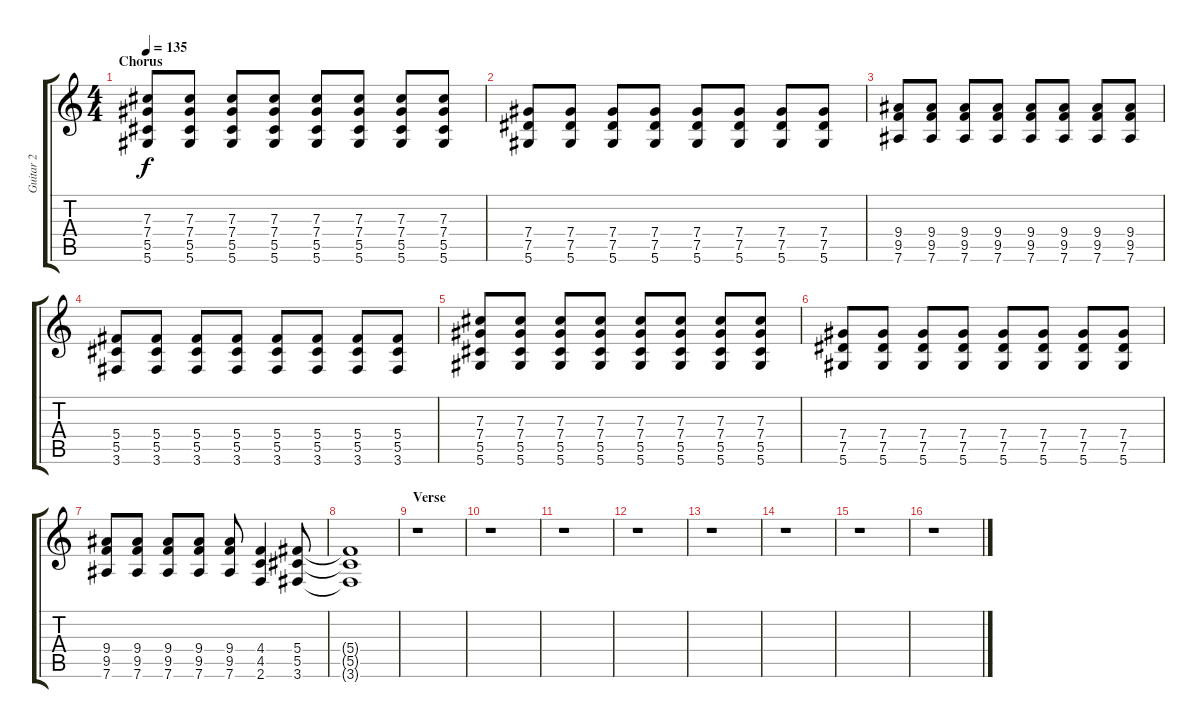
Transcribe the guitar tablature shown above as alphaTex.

\track ("Guitar 2" "Guitar 2") {instrument electricguitarjazz}
\staff {score tabs}
\tuning (Eb4 Bb3 Gb3 Db3 Ab2 Eb2) {hide}
\ts (4 4)
\section ("" "Chorus")
\tempo 135
\clef g2
\ks c
(7.3 7.4 5.5 5.6).8{dy f volume 16 instrument distortionguitar} (7.3 7.4 5.5 5.6).8 (7.3 7.4 5.5 5.6).8 (7.3 7.4 5.5 5.6).8 (7.3 7.4 5.5 5.6).8 (7.3 7.4 5.5 5.6).8 (7.3 7.4 5.5 5.6).8 (7.3 7.4 5.5 5.6).8 |
(7.4 7.5 5.6).8 (7.4 7.5 5.6).8 (7.4 7.5 5.6).8 (7.4 7.5 5.6).8 (7.4 7.5 5.6).8 (7.4 7.5 5.6).8 (7.4 7.5 5.6).8 (7.4 7.5 5.6).8 |
(9.4 9.5 7.6).8 (9.4 9.5 7.6).8 (9.4 9.5 7.6).8 (9.4 9.5 7.6).8 (9.4 9.5 7.6).8 (9.4 9.5 7.6).8 (9.4 9.5 7.6).8 (9.4 9.5 7.6).8 |
(5.4 5.5 3.6).8 (5.4 5.5 3.6).8 (5.4 5.5 3.6).8 (5.4 5.5 3.6).8 (5.4 5.5 3.6).8 (5.4 5.5 3.6).8 (5.4 5.5 3.6).8 (5.4 5.5 3.6).8 |
(7.3 7.4 5.5 5.6).8{volume 16 instrument distortionguitar} (7.3 7.4 5.5 5.6).8 (7.3 7.4 5.5 5.6).8 (7.3 7.4 5.5 5.6).8 (7.3 7.4 5.5 5.6).8 (7.3 7.4 5.5 5.6).8 (7.3 7.4 5.5 5.6).8 (7.3 7.4 5.5 5.6).8 |
(7.4 7.5 5.6).8 (7.4 7.5 5.6).8 (7.4 7.5 5.6).8 (7.4 7.5 5.6).8 (7.4 7.5 5.6).8 (7.4 7.5 5.6).8 (7.4 7.5 5.6).8 (7.4 7.5 5.6).8 |
(9.4 9.5 7.6).8 (9.4 9.5 7.6).8 (9.4 9.5 7.6).8 (9.4 9.5 7.6).8 (9.4 9.5 7.6).8 (4.4 4.5 2.6).4 (5.4 5.5 3.6).8 |
(5.4{t} 5.5{t} 3.6{t}).1 |
\section ("" "Verse")
r.1 |
r.1 |
r.1 |
r.1 |
r.1 |
r.1 |
r.1 |
r.1
